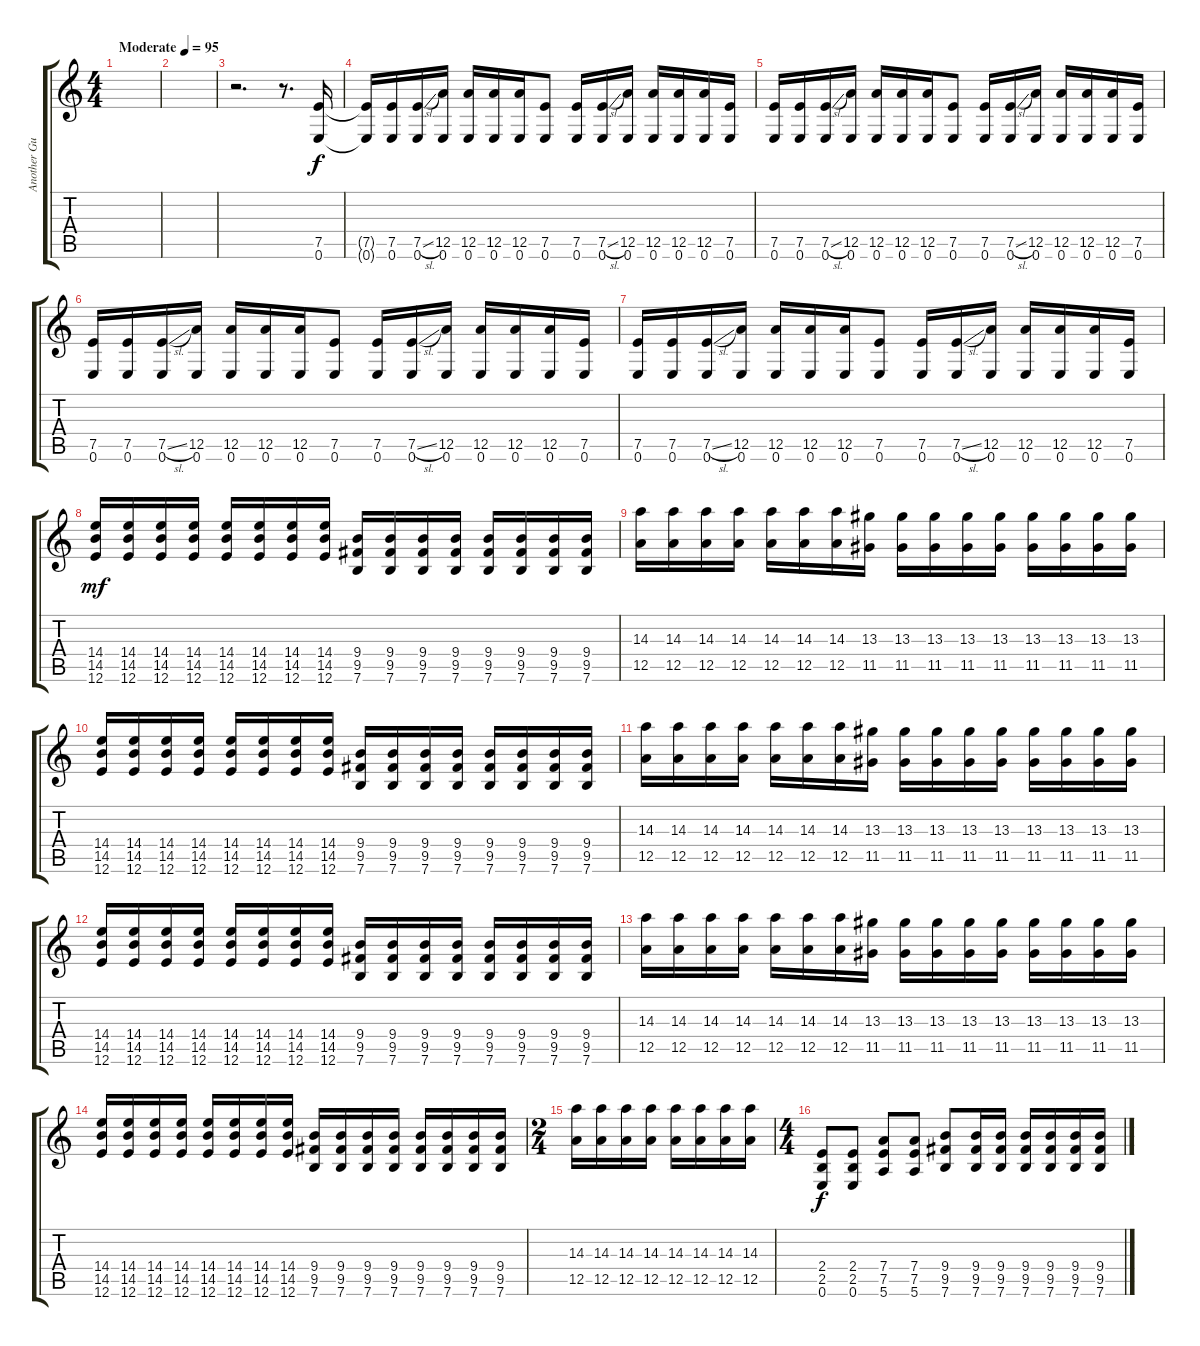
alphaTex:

\track ("Another Guy" "Another Gu") {instrument electricguitarmuted}
\staff {score tabs}
\tuning (E4 B3 G3 D3 A2 E2) {hide}
\ts (4 4)
\tempo (95 "Moderate")
\clef g2
\ks c
|
|
r.2{d} r.8{d} (7.5 0.6).16 |
(7.5{t} 0.6{t}).16 (7.5 0.6).16 (7.5{sl} 0.6).16 (12.5 0.6).16 (12.5 0.6).16 (12.5 0.6).16 (12.5 0.6).16 (7.5 0.6).8 (7.5 0.6).16 (7.5{sl} 0.6).16 (12.5 0.6).16 (12.5 0.6).16 (12.5 0.6).16 (12.5 0.6).16 (7.5 0.6).16 |
(7.5 0.6).16 (7.5 0.6).16 (7.5{sl} 0.6).16 (12.5 0.6).16 (12.5 0.6).16 (12.5 0.6).16 (12.5 0.6).16 (7.5 0.6).8 (7.5 0.6).16 (7.5{sl} 0.6).16 (12.5 0.6).16 (12.5 0.6).16 (12.5 0.6).16 (12.5 0.6).16 (7.5 0.6).16 |
(7.5 0.6).16 (7.5 0.6).16 (7.5{sl} 0.6).16 (12.5 0.6).16 (12.5 0.6).16 (12.5 0.6).16 (12.5 0.6).16 (7.5 0.6).8 (7.5 0.6).16 (7.5{sl} 0.6).16 (12.5 0.6).16 (12.5 0.6).16 (12.5 0.6).16 (12.5 0.6).16 (7.5 0.6).16 |
(7.5 0.6).16 (7.5 0.6).16 (7.5{sl} 0.6).16 (12.5 0.6).16 (12.5 0.6).16 (12.5 0.6).16 (12.5 0.6).16 (7.5 0.6).8 (7.5 0.6).16 (7.5{sl} 0.6).16 (12.5 0.6).16 (12.5 0.6).16 (12.5 0.6).16 (12.5 0.6).16 (7.5 0.6).16 |
(14.4 14.5 12.6).16{dy mf volume 10 instrument overdrivenguitar} (14.4 14.5 12.6).16 (14.4 14.5 12.6).16 (14.4 14.5 12.6).16 (14.4 14.5 12.6).16 (14.4 14.5 12.6).16 (14.4 14.5 12.6).16 (14.4 14.5 12.6).16 (9.4 9.5 7.6).16 (9.4 9.5 7.6).16 (9.4 9.5 7.6).16 (9.4 9.5 7.6).16 (9.4 9.5 7.6).16 (9.4 9.5 7.6).16 (9.4 9.5 7.6).16 (9.4 9.5 7.6).16 |
(14.3 12.5).16 (14.3 12.5).16 (14.3 12.5).16 (14.3 12.5).16 (14.3 12.5).16 (14.3 12.5).16 (14.3 12.5).16 (13.3 11.5).16 (13.3 11.5).16 (13.3 11.5).16 (13.3 11.5).16 (13.3 11.5).16 (13.3 11.5).16 (13.3 11.5).16 (13.3 11.5).16 (13.3 11.5).16 |
(14.4 14.5 12.6).16{instrument overdrivenguitar} (14.4 14.5 12.6).16 (14.4 14.5 12.6).16 (14.4 14.5 12.6).16 (14.4 14.5 12.6).16 (14.4 14.5 12.6).16 (14.4 14.5 12.6).16 (14.4 14.5 12.6).16 (9.4 9.5 7.6).16 (9.4 9.5 7.6).16 (9.4 9.5 7.6).16 (9.4 9.5 7.6).16 (9.4 9.5 7.6).16 (9.4 9.5 7.6).16 (9.4 9.5 7.6).16 (9.4 9.5 7.6).16 |
(14.3 12.5).16 (14.3 12.5).16 (14.3 12.5).16 (14.3 12.5).16 (14.3 12.5).16 (14.3 12.5).16 (14.3 12.5).16 (13.3 11.5).16 (13.3 11.5).16 (13.3 11.5).16 (13.3 11.5).16 (13.3 11.5).16 (13.3 11.5).16 (13.3 11.5).16 (13.3 11.5).16 (13.3 11.5).16 |
(14.4 14.5 12.6).16{volume 10 instrument overdrivenguitar} (14.4 14.5 12.6).16 (14.4 14.5 12.6).16 (14.4 14.5 12.6).16 (14.4 14.5 12.6).16 (14.4 14.5 12.6).16 (14.4 14.5 12.6).16 (14.4 14.5 12.6).16 (9.4 9.5 7.6).16 (9.4 9.5 7.6).16 (9.4 9.5 7.6).16 (9.4 9.5 7.6).16 (9.4 9.5 7.6).16 (9.4 9.5 7.6).16 (9.4 9.5 7.6).16 (9.4 9.5 7.6).16 |
(14.3 12.5).16 (14.3 12.5).16 (14.3 12.5).16 (14.3 12.5).16 (14.3 12.5).16 (14.3 12.5).16 (14.3 12.5).16 (13.3 11.5).16 (13.3 11.5).16 (13.3 11.5).16 (13.3 11.5).16 (13.3 11.5).16 (13.3 11.5).16 (13.3 11.5).16 (13.3 11.5).16 (13.3 11.5).16 |
(14.4 14.5 12.6).16{instrument overdrivenguitar} (14.4 14.5 12.6).16 (14.4 14.5 12.6).16 (14.4 14.5 12.6).16 (14.4 14.5 12.6).16 (14.4 14.5 12.6).16 (14.4 14.5 12.6).16 (14.4 14.5 12.6).16 (9.4 9.5 7.6).16 (9.4 9.5 7.6).16 (9.4 9.5 7.6).16 (9.4 9.5 7.6).16 (9.4 9.5 7.6).16 (9.4 9.5 7.6).16 (9.4 9.5 7.6).16 (9.4 9.5 7.6).16 |
\ts (2 4)
(14.3 12.5).16 (14.3 12.5).16 (14.3 12.5).16 (14.3 12.5).16 (14.3 12.5).16 (14.3 12.5).16 (14.3 12.5).16 (14.3 12.5).16 |
\ts (4 4)
(2.4 2.5 0.6).8{dy f} (2.4 2.5 0.6).8 (7.4 7.5 5.6).8 (7.4 7.5 5.6).8 (9.4 9.5 7.6).8 (9.4 9.5 7.6).16 (9.4 9.5 7.6).16 (9.4 9.5 7.6).16 (9.4 9.5 7.6).16 (9.4 9.5 7.6).16 (9.4 9.5 7.6).16
